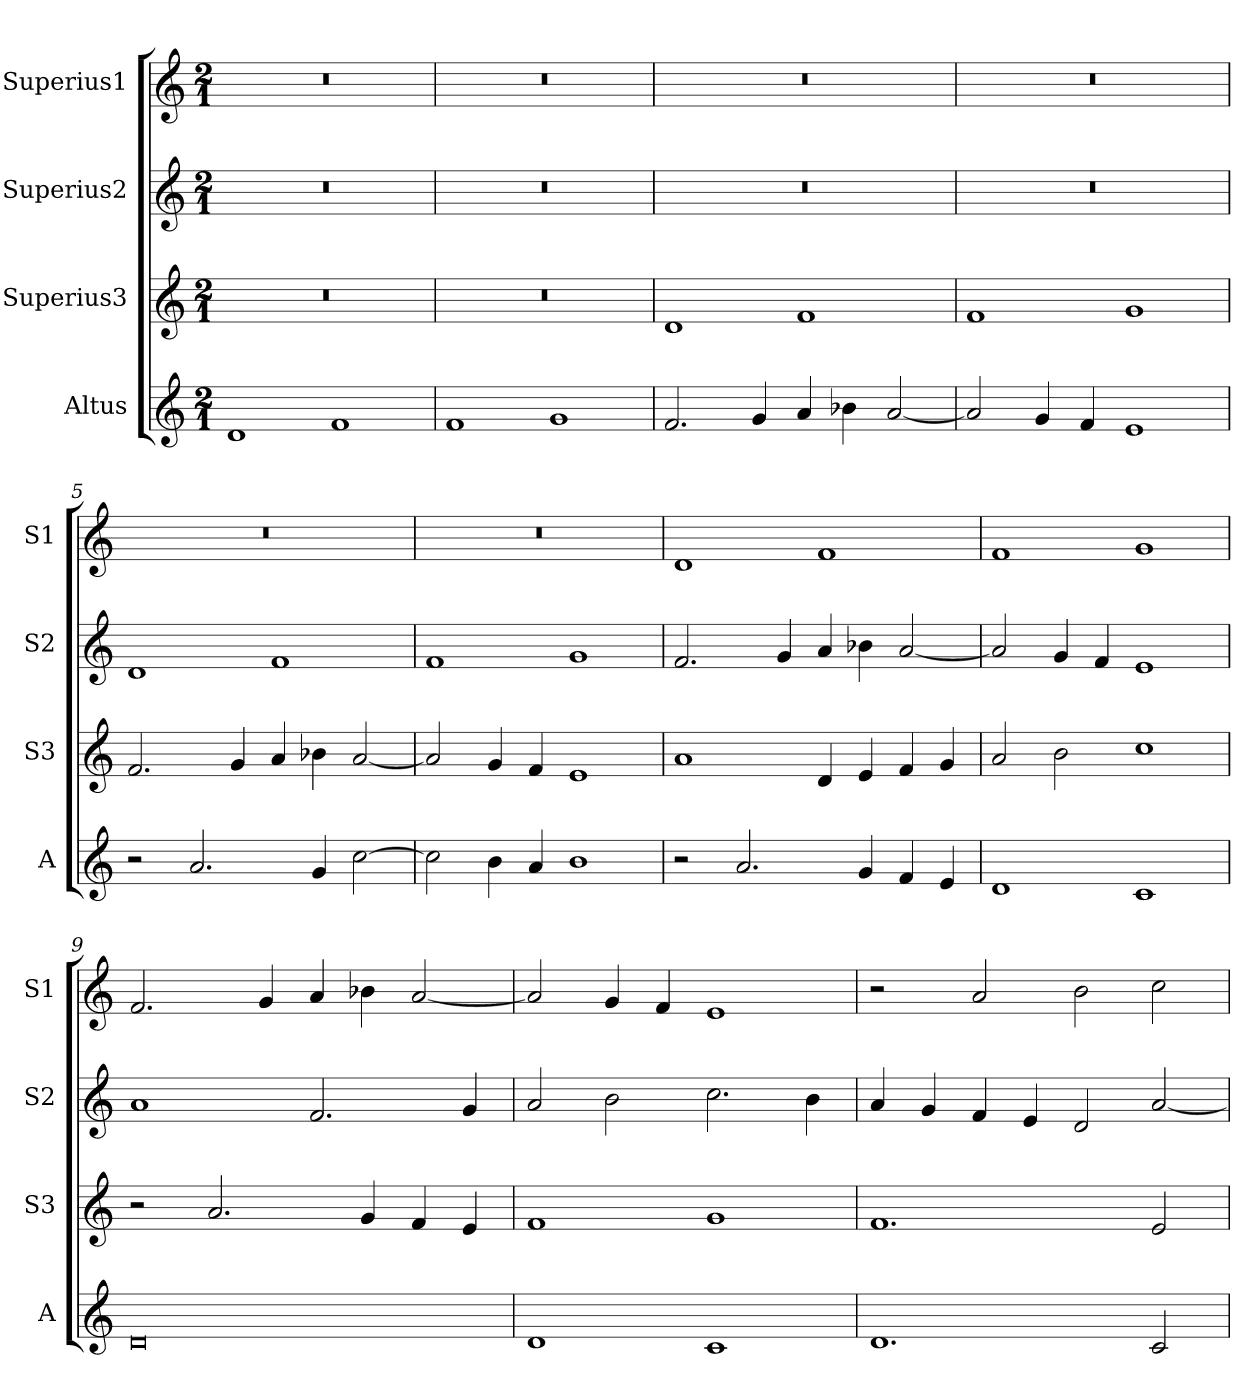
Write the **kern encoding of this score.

**kern	**kern	**kern	**kern
*part4	*part3	*part2	*part1
*staff4	*staff3	*staff2	*staff1
*I"Altus	*I"Superius3	*I"Superius2	*I"Superius1
*I'A	*I'S3	*I'S2	*I'S1
*clefG2	*clefG2	*clefG2	*clefG2
*k[]	*k[]	*k[]	*k[]
*M2/1	*M2/1	*M2/1	*M2/1
=1	=1	=1	=1
1d	0r	0r	0r
1f	.	.	.
=2	=2	=2	=2
1f	0r	0r	0r
1g	.	.	.
=3	=3	=3	=3
2.f/	1d	0r	0r
4g/	.	.	.
4a/	1f	.	.
4b-X\	.	.	.
[2a/	.	.	.
=4	=4	=4	=4
2a/]	1f	0r	0r
4g/	.	.	.
4f/	.	.	.
1e	1g	.	.
=5	=5	=5	=5
2r	2.f/	1d	0r
2.a/	.	.	.
.	4g/	.	.
.	4a/	1f	.
4g/	4b-X\	.	.
[2cc\	[2a/	.	.
=6	=6	=6	=6
2cc\]	2a/]	1f	0r
4b\	4g/	.	.
4a/	4f/	.	.
1b	1e	1g	.
=7	=7	=7	=7
2r	1a	2.f/	1d
2.a/	.	.	.
.	.	4g/	.
.	4d/	4a/	1f
4g/	4e/	4b-X\	.
4f/	4f/	[2a/	.
4e/	4g/	.	.
=8	=8	=8	=8
1d	2a/	2a/]	1f
.	2b\	4g/	.
.	.	4f/	.
1c	1cc	1e	1g
=9	=9	=9	=9
0d	2r	1a	2.f/
.	2.a/	.	.
.	.	.	4g/
.	.	2.f/	4a/
.	4g/	.	4b-X\
.	4f/	.	[2a/
.	4e/	4g/	.
=10	=10	=10	=10
1d	1f	2a/	2a/]
.	.	2b\	4g/
.	.	.	4f/
1c	1g	2.cc\	1e
.	.	4b\	.
=11	=11	=11	=11
1.d	1.f	4a/	2r
.	.	4g/	.
.	.	4f/	2a/
.	.	4e/	.
.	.	2d/	2b\
2c/	2e/	[2a/	2cc\
=	=	=	=
*-	*-	*-	*-
